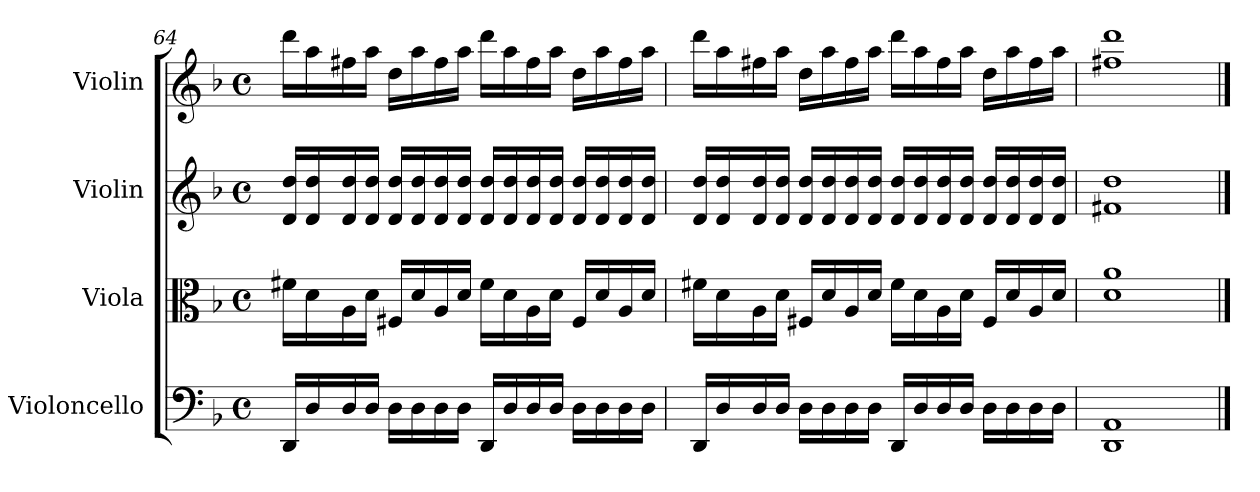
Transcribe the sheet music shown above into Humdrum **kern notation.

**kern	**kern	**kern	**kern
*part4	*part3	*part2	*part1
*staff4	*staff3	*staff2	*staff1
*I"Violoncello	*I"Viola	*I"Violin	*I"Violin
*I'Vlc.	*I'Vla.	*I'Vln.	*I'Vln.
!!LO:LB:g=z
*clefF4	*clefC3	*clefG2	*clefG2
*k[b-]	*k[b-]	*k[b-]	*k[b-]
*M4/4	*M4/4	*M4/4	*M4/4
*met(c)	*met(c)	*met(c)	*met(c)
=64	=64	=64	=64
16DD/LL	16f#X\LL	16d/ 16dd/LL	16ddd\LL
16D/	16d\	16d/ 16dd/	16aa\
16D/	16A\	16d/ 16dd/	16ff#X\
16D/JJ	16d\JJ	16d/ 16dd/JJ	16aa\JJ
16D\LL	16F#X/LL	16d/ 16dd/LL	16dd\LL
16D\	16d/	16d/ 16dd/	16aa\
16D\	16A/	16d/ 16dd/	16ff#\
16D\JJ	16d/JJ	16d/ 16dd/JJ	16aa\JJ
16DD/LL	16f#\LL	16d/ 16dd/LL	16ddd\LL
16D/	16d\	16d/ 16dd/	16aa\
16D/	16A\	16d/ 16dd/	16ff#\
16D/JJ	16d\JJ	16d/ 16dd/JJ	16aa\JJ
16D\LL	16F#/LL	16d/ 16dd/LL	16dd\LL
16D\	16d/	16d/ 16dd/	16aa\
16D\	16A/	16d/ 16dd/	16ff#\
16D\JJ	16d/JJ	16d/ 16dd/JJ	16aa\JJ
=65	=65	=65	=65
16DD/LL	16f#X\LL	16d/ 16dd/LL	16ddd\LL
16D/	16d\	16d/ 16dd/	16aa\
16D/	16A\	16d/ 16dd/	16ff#X\
16D/JJ	16d\JJ	16d/ 16dd/JJ	16aa\JJ
16D\LL	16F#X/LL	16d/ 16dd/LL	16dd\LL
16D\	16d/	16d/ 16dd/	16aa\
16D\	16A/	16d/ 16dd/	16ff#\
16D\JJ	16d/JJ	16d/ 16dd/JJ	16aa\JJ
16DD/LL	16f#\LL	16d/ 16dd/LL	16ddd\LL
16D/	16d\	16d/ 16dd/	16aa\
16D/	16A\	16d/ 16dd/	16ff#\
16D/JJ	16d\JJ	16d/ 16dd/JJ	16aa\JJ
16D\LL	16F#/LL	16d/ 16dd/LL	16dd\LL
16D\	16d/	16d/ 16dd/	16aa\
16D\	16A/	16d/ 16dd/	16ff#\
16D\JJ	16d/JJ	16d/ 16dd/JJ	16aa\JJ
=66	=66	=66	=66
1DD 1AA	1d 1a	1f#X 1dd	1ff#X 1ddd
==	==	==	==
*-	*-	*-	*-
